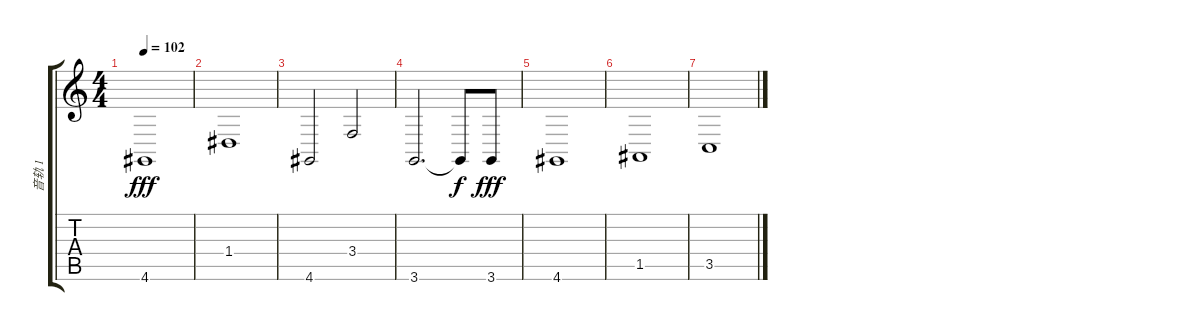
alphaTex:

\track ("音轨 1" "音轨 1") {instrument orchestralharp}
\staff {score tabs}
\tuning (E4 B3 G3 D3 A2 E2) {hide}
\ts (4 4)
\tempo 102
\clef g2
\ks c
4.6.1{dy fff} |
1.4.1 |
4.6.2 3.4.2 |
3.6.2{d} 3.6{t}.8{dy f} 3.6.8{dy fff} |
4.6.1 |
1.5.1 |
3.5.1
